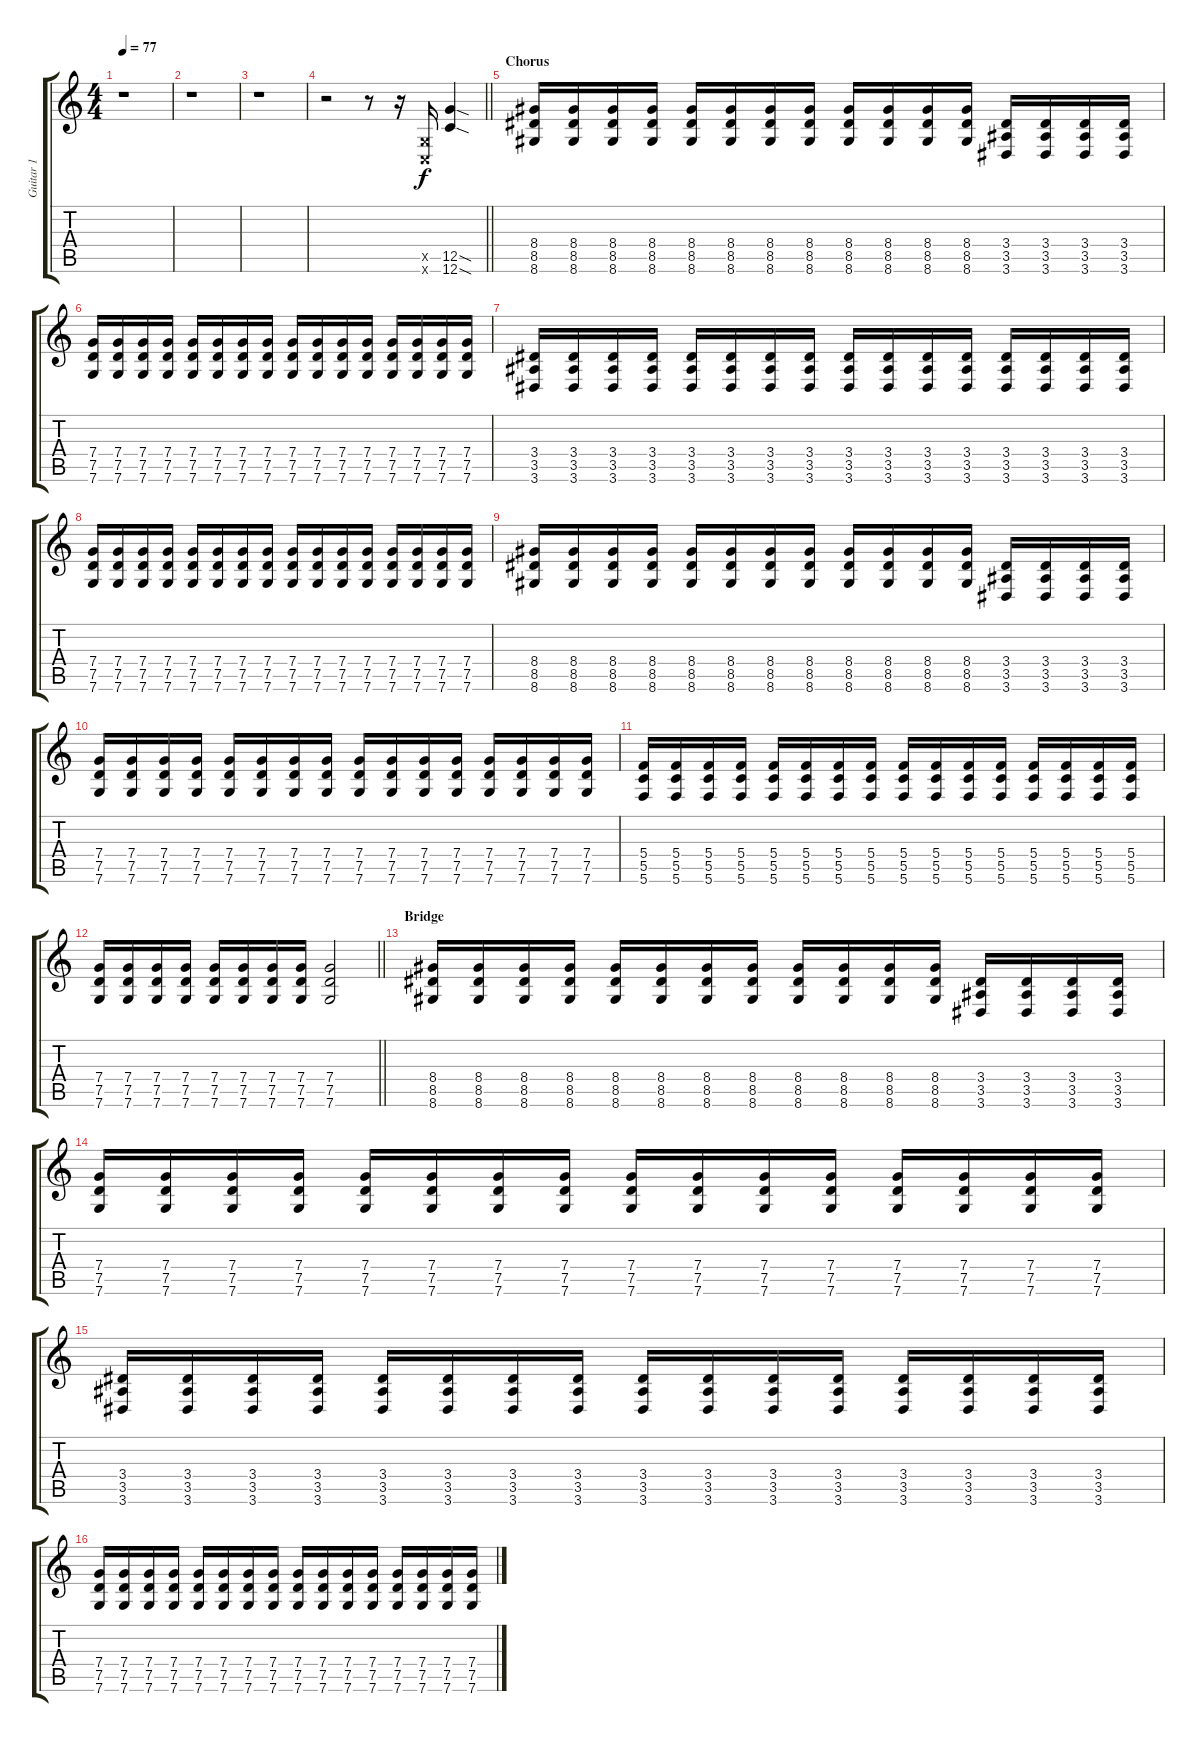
\track ("Guitar 1" "Guitar 1") {instrument distortionguitar}
\staff {score tabs}
\tuning (D4 A3 F3 C3 G2 C2) {hide}
\ts (4 4)
\tempo 77
\clef g2
\ks c
r.1{dy f} |
r.1 |
r.1 |
\barLineRight lightlight
r.2 r.8 r.16 (0.5{x} 0.6{x}).16 (12.5{sod} 12.6{sod}).4 |
\section ("" "Chorus")
(8.4 8.5 8.6).16 (8.4 8.5 8.6).16 (8.4 8.5 8.6).16 (8.4 8.5 8.6).16 (8.4 8.5 8.6).16 (8.4 8.5 8.6).16 (8.4 8.5 8.6).16 (8.4 8.5 8.6).16 (8.4 8.5 8.6).16 (8.4 8.5 8.6).16 (8.4 8.5 8.6).16 (8.4 8.5 8.6).16 (3.4 3.5 3.6).16 (3.4 3.5 3.6).16 (3.4 3.5 3.6).16 (3.4 3.5 3.6).16 |
(7.4 7.5 7.6).16 (7.4 7.5 7.6).16 (7.4 7.5 7.6).16 (7.4 7.5 7.6).16 (7.4 7.5 7.6).16 (7.4 7.5 7.6).16 (7.4 7.5 7.6).16 (7.4 7.5 7.6).16 (7.4 7.5 7.6).16 (7.4 7.5 7.6).16 (7.4 7.5 7.6).16 (7.4 7.5 7.6).16 (7.4 7.5 7.6).16 (7.4 7.5 7.6).16 (7.4 7.5 7.6).16 (7.4 7.5 7.6).16 |
(3.4 3.5 3.6).16 (3.4 3.5 3.6).16 (3.4 3.5 3.6).16 (3.4 3.5 3.6).16 (3.4 3.5 3.6).16 (3.4 3.5 3.6).16 (3.4 3.5 3.6).16 (3.4 3.5 3.6).16 (3.4 3.5 3.6).16 (3.4 3.5 3.6).16 (3.4 3.5 3.6).16 (3.4 3.5 3.6).16 (3.4 3.5 3.6).16 (3.4 3.5 3.6).16 (3.4 3.5 3.6).16 (3.4 3.5 3.6).16 |
(7.4 7.5 7.6).16 (7.4 7.5 7.6).16 (7.4 7.5 7.6).16 (7.4 7.5 7.6).16 (7.4 7.5 7.6).16 (7.4 7.5 7.6).16 (7.4 7.5 7.6).16 (7.4 7.5 7.6).16 (7.4 7.5 7.6).16 (7.4 7.5 7.6).16 (7.4 7.5 7.6).16 (7.4 7.5 7.6).16 (7.4 7.5 7.6).16 (7.4 7.5 7.6).16 (7.4 7.5 7.6).16 (7.4 7.5 7.6).16 |
(8.4 8.5 8.6).16 (8.4 8.5 8.6).16 (8.4 8.5 8.6).16 (8.4 8.5 8.6).16 (8.4 8.5 8.6).16 (8.4 8.5 8.6).16 (8.4 8.5 8.6).16 (8.4 8.5 8.6).16 (8.4 8.5 8.6).16 (8.4 8.5 8.6).16 (8.4 8.5 8.6).16 (8.4 8.5 8.6).16 (3.4 3.5 3.6).16 (3.4 3.5 3.6).16 (3.4 3.5 3.6).16 (3.4 3.5 3.6).16 |
(7.4 7.5 7.6).16 (7.4 7.5 7.6).16 (7.4 7.5 7.6).16 (7.4 7.5 7.6).16 (7.4 7.5 7.6).16 (7.4 7.5 7.6).16 (7.4 7.5 7.6).16 (7.4 7.5 7.6).16 (7.4 7.5 7.6).16 (7.4 7.5 7.6).16 (7.4 7.5 7.6).16 (7.4 7.5 7.6).16 (7.4 7.5 7.6).16 (7.4 7.5 7.6).16 (7.4 7.5 7.6).16 (7.4 7.5 7.6).16 |
(5.4 5.5 5.6).16 (5.4 5.5 5.6).16 (5.4 5.5 5.6).16 (5.4 5.5 5.6).16 (5.4 5.5 5.6).16 (5.4 5.5 5.6).16 (5.4 5.5 5.6).16 (5.4 5.5 5.6).16 (5.4 5.5 5.6).16 (5.4 5.5 5.6).16 (5.4 5.5 5.6).16 (5.4 5.5 5.6).16 (5.4 5.5 5.6).16 (5.4 5.5 5.6).16 (5.4 5.5 5.6).16 (5.4 5.5 5.6).16 |
\barLineRight lightlight
(7.4 7.5 7.6).16 (7.4 7.5 7.6).16 (7.4 7.5 7.6).16 (7.4 7.5 7.6).16 (7.4 7.5 7.6).16 (7.4 7.5 7.6).16 (7.4 7.5 7.6).16 (7.4 7.5 7.6).16 (7.4 7.5 7.6).2 |
\section ("" "Bridge")
(8.4 8.5 8.6).16 (8.4 8.5 8.6).16 (8.4 8.5 8.6).16 (8.4 8.5 8.6).16 (8.4 8.5 8.6).16 (8.4 8.5 8.6).16 (8.4 8.5 8.6).16 (8.4 8.5 8.6).16 (8.4 8.5 8.6).16 (8.4 8.5 8.6).16 (8.4 8.5 8.6).16 (8.4 8.5 8.6).16 (3.4 3.5 3.6).16 (3.4 3.5 3.6).16 (3.4 3.5 3.6).16 (3.4 3.5 3.6).16 |
(7.4 7.5 7.6).16 (7.4 7.5 7.6).16 (7.4 7.5 7.6).16 (7.4 7.5 7.6).16 (7.4 7.5 7.6).16 (7.4 7.5 7.6).16 (7.4 7.5 7.6).16 (7.4 7.5 7.6).16 (7.4 7.5 7.6).16 (7.4 7.5 7.6).16 (7.4 7.5 7.6).16 (7.4 7.5 7.6).16 (7.4 7.5 7.6).16 (7.4 7.5 7.6).16 (7.4 7.5 7.6).16 (7.4 7.5 7.6).16 |
(3.4 3.5 3.6).16 (3.4 3.5 3.6).16 (3.4 3.5 3.6).16 (3.4 3.5 3.6).16 (3.4 3.5 3.6).16 (3.4 3.5 3.6).16 (3.4 3.5 3.6).16 (3.4 3.5 3.6).16 (3.4 3.5 3.6).16 (3.4 3.5 3.6).16 (3.4 3.5 3.6).16 (3.4 3.5 3.6).16 (3.4 3.5 3.6).16 (3.4 3.5 3.6).16 (3.4 3.5 3.6).16 (3.4 3.5 3.6).16 |
(7.4 7.5 7.6).16 (7.4 7.5 7.6).16 (7.4 7.5 7.6).16 (7.4 7.5 7.6).16 (7.4 7.5 7.6).16 (7.4 7.5 7.6).16 (7.4 7.5 7.6).16 (7.4 7.5 7.6).16 (7.4 7.5 7.6).16 (7.4 7.5 7.6).16 (7.4 7.5 7.6).16 (7.4 7.5 7.6).16 (7.4 7.5 7.6).16 (7.4 7.5 7.6).16 (7.4 7.5 7.6).16 (7.4 7.5 7.6).16
